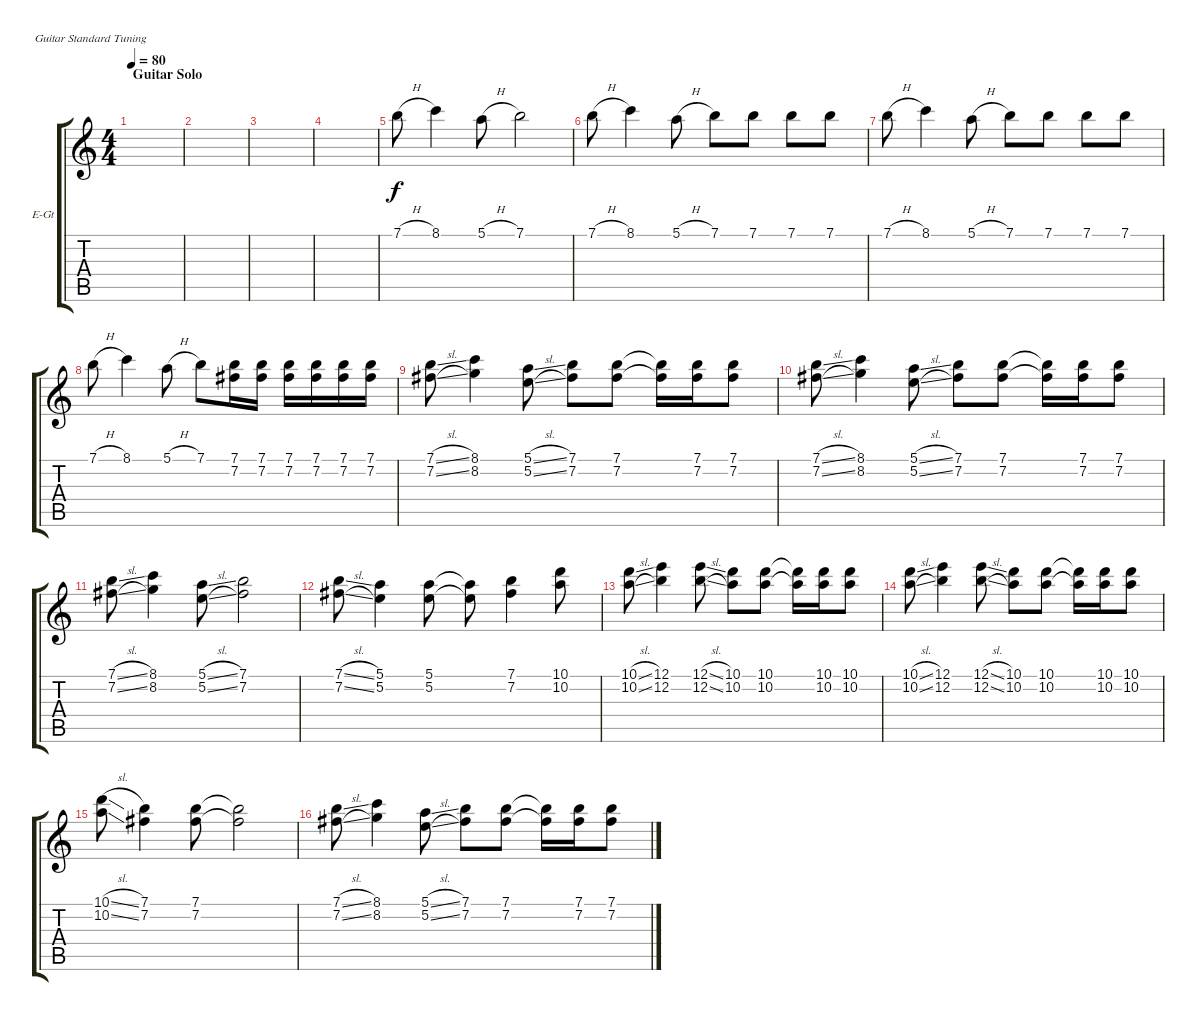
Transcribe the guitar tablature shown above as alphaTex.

\defaultSystemsLayout 4
\bracketExtendMode groupsimilarinstruments
\firstSystemTrackNameOrientation horizontal
\otherSystemsTrackNameOrientation horizontal
\track ("Electric Guitar" "E-Gt") {instrument distortionguitar}
\staff {score tabs}
\tuning (E4 B3 G3 D3 A2 E2)
\ts (4 4)
\section ("" "Guitar Solo")
\tempo 80
\clef g2
\scale
0.333333
\ks c
|
|
|
|
7.1{h}.8 8.1.4 5.1{h}.8 7.1.2 |
7.1{h}.8 8.1.4 5.1{h}.8 7.1.8 7.1.8 7.1.8 7.1.8 |
7.1{h}.8 8.1.4 5.1{h}.8 7.1.8 7.1.8 7.1.8 7.1.8 |
7.1{h}.8 8.1.4 5.1{h}.8 7.1.8 (7.1 7.2).16 (7.1 7.2).16 (7.1 7.2).16 (7.1 7.2).16 (7.1 7.2).16 (7.1 7.2).16 |
(7.1{sl} 7.2{sl}).8 (8.2 8.1).4 (5.1{sl} 5.2{sl}).8 (7.1 7.2).8 (7.2 7.1).8 (7.2{t} 7.1{t}).16 (7.1 7.2).16 (7.2 7.1).8 |
(7.1{sl} 7.2{sl}).8 (8.2 8.1).4 (5.1{sl} 5.2{sl}).8 (7.1 7.2).8 (7.2 7.1).8 (7.2{t} 7.1{t}).16 (7.1 7.2).16 (7.2 7.1).8 |
(7.1{sl} 7.2{sl}).8 (8.2 8.1).4 (5.1{sl} 5.2{sl}).8 (7.2 7.1).2 |
(7.1{sl} 7.2{sl}).8 (5.2 5.1).4 (5.1 5.2).8 (5.1{t} 5.2{t}).8 (7.2 7.1).4 (10.1 10.2).8 |
(10.1{sl} 10.2{sl}).8 (12.1 12.2).4 (12.1{sl} 12.2{sl}).8 (10.2 10.1).8 (10.2 10.1).8 (10.2{t} 10.1{t}).16 (10.1 10.2).16 (10.2 10.1).8 |
(10.1{sl} 10.2{sl}).8 (12.1 12.2).4 (12.1{sl} 12.2{sl}).8 (10.2 10.1).8 (10.2 10.1).8 (10.2{t} 10.1{t}).16 (10.1 10.2).16 (10.2 10.1).8 |
(10.2{sl} 10.1{sl}).8 (7.1 7.2).4 (7.2 7.1).8 (7.1{t} 7.2{t}).2 |
(7.1{sl} 7.2{sl}).8 (8.2 8.1).4 (5.1{sl} 5.2{sl}).8 (7.1 7.2).8 (7.2 7.1).8 (7.2{t} 7.1{t}).16 (7.1 7.2).16 (7.2 7.1).8
